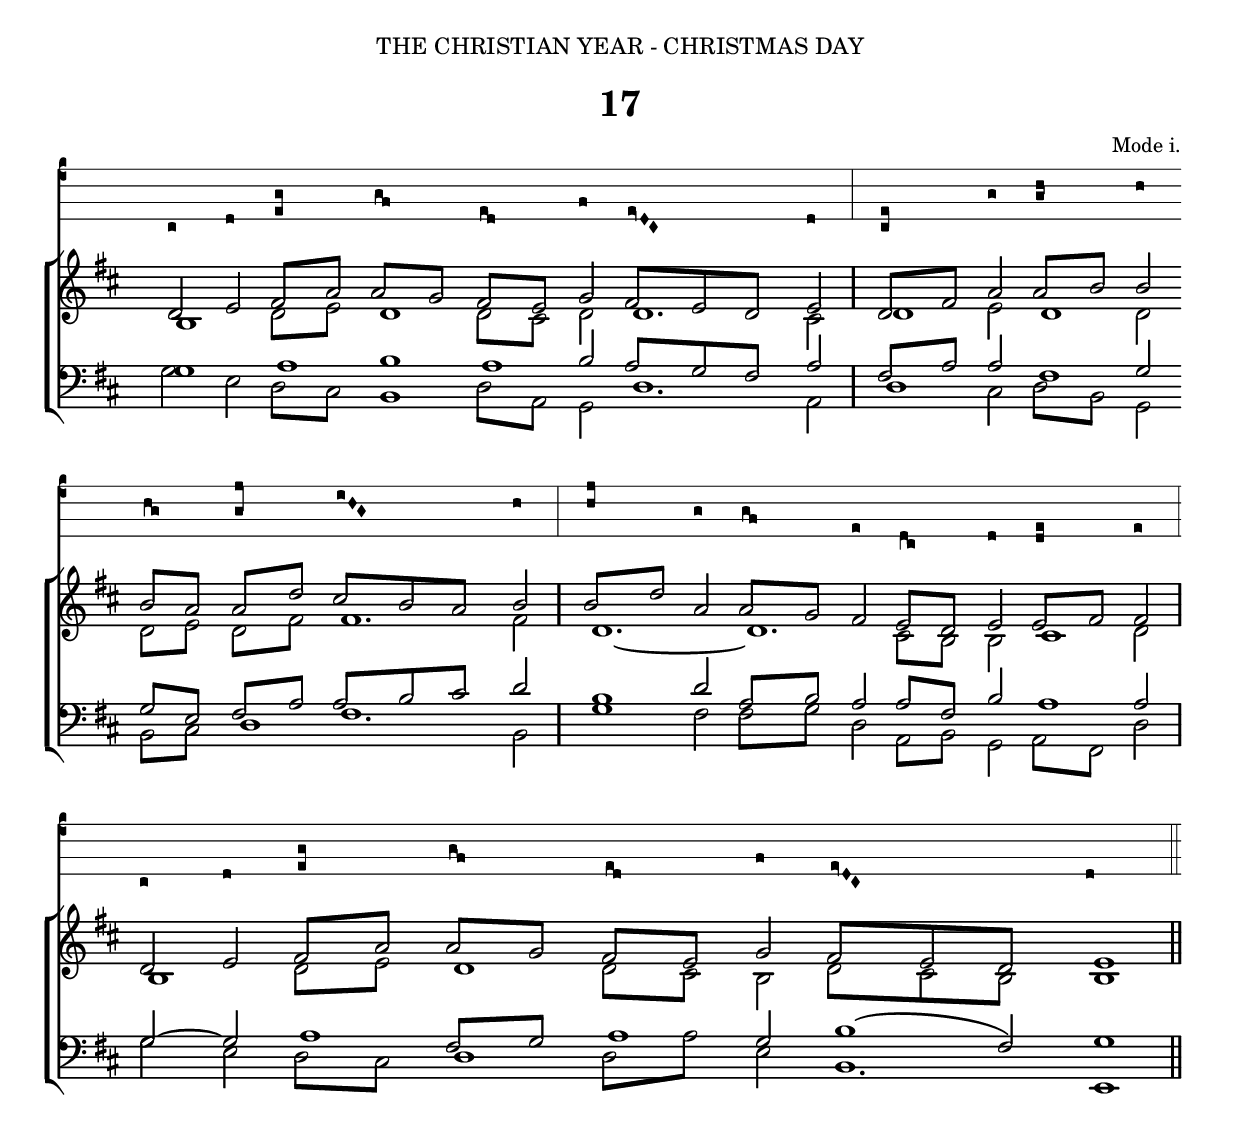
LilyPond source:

%%% 054.png
%%% Hymn 17 VOM HIMMEL HOCH "Criste Redemptor Omnium."
%%% Version 5


\version "2.10"

\include "gregorian-init.ly"

\header {
   dedication = \markup { \center-align {  "THE CHRISTIAN YEAR - CHRISTMAS DAY" \hspace #0.1 }}	
   title = "17"
   arranger = \markup { \small "Mode i." } 
   % *** suppresses "Engraved by Lilypond..." at the bottom of the page 
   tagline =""
}

global =  {
   \set Score.timing = ##f
   \key d \major
   \autoBeamOff
   \set Staff.midiInstrument = "church organ"
}


longnote = {
   % *** this macro contains the settings for the stemless note which is 2x duration of the stemmed white note    
   \once \override NoteHead #'duration-log = #0 
   \once \override Stem #'stencil = ##f
   \once \override NoteColumn #'force-hshift = #'0.4 
}

plainsong = { 
   \clef "vaticana-do3"
   \set fontSize = #3
 
c8 d \[ e \pes g \] \[ g \flexa f \] \[ e \flexa d \] f \[ \virga e \inclinatum d \inclinatum c \] d \bar "|" \[ c \pes e \] g \[ g \pes a \] a \bar " " \break
\[ a \flexa g \] \[ g \pes c' \] \[ b \inclinatum a \inclinatum g \] a \bar "|" \[ a \pes c' \] g \[ g \flexa f \] e \[ d \flexa c \] d \[ d \pes e \] e \bar "" \break
c8 d \[ e \pes g \] \[ g \flexa f \] \[ e \flexa d \] f \[ \virga e \inclinatum d \inclinatum c \] d s8 \bar "||" \break
}

globalAmen = {
   \set Score.timing = ##f
   \key d \major
   \time 2/1
   \set Staff.midiInstrument = "church organ"
   \set Staff.fontSize = #-3
   \override NoteHead #'duration-log = 1 
}

plainsongamen = {  
   \set Score.timing = ##f
   \clef "vaticana-do3"
   \set fontSize = #3
   \override Staff.StaffSymbol #'staff-space = #1.6
   \set Staff.midiInstrument = "church organ"
   \relative c' {
   \[ d,8\melisma \pes e8\melismaEnd \] \[ \override NoteHead #'extra-offset = #'(0.0 . -0.2) d8\melisma 
   \override NoteHead #'extra-offset = #'(-0.38 . 0) \flexa  c8 \pes 
   \override NoteHead #'extra-offset = #'(0.02 . 0.0) d8\melismaEnd \]  \bar "||" }
}  

soprano = \relative c' {
   d8 e8 fis8[ a8] a8[ g8] fis8[ e8] g8 fis8[ e d] e8 \bar "|" d8[ fis8] a8 a8[ b8] b8 \bar "" \break
   b8[ a8] a8[ d8] cis8[ b8 a8] b8 \bar "|" b8[ d8] a8 a8[ g8] fis8 e8[ d8] e8 e8[ fis8] fis8 \bar "|" \break
   d8 e8 fis8[ a8] a8[ g8] fis8[ e8] g8 fis8[ e d] \longnote e4 \bar "||" \break
}

alto = \relative c' { 
   \longnote b4 d8[ e8] \longnote d4 d8[ cis8] d8 \longnote d4. cis8 \bar "|" \longnote d4 e8 \longnote d4 d8 \bar "" \break 
   d8[ e8] d8[ fis8] \longnote fis4. fis8 \bar "|" \once \override Tie #'extra-offset = #'( 0 . -1.0 ) \longnote d4.~ \longnote d4. cis8[ b8] b8 \longnote cis4 d8 \bar "|" \break
   \longnote b4 d8[ e8] \longnote d4 d8[ cis8] b8 d8[ cis8 b8] \longnote b4 \bar "||" \break
}

tenor = \relative c { \clef bass
   \longnote g'4 \longnote a4 \longnote b4 \longnote a4 b8 a8[ g8 fis8] a8 \bar "|" fis8[ a8] a8 \longnote fis4 g8 \bar "" \break
   g8[ e8] fis8[ a8] a8[ b8 cis8] d8 \bar "|" \longnote b4 d8 a8[ b8] a8 a8[ fis8] b8 \longnote a4 a8 \bar "|" \break
   g8~ g8 \longnote a4 fis8[ g8] \longnote a4 g8 \longnote b4( fis8) \longnote g4 \bar "||" \break
}

bass = \relative c { \clef bass
   \once \override NoteColumn #'force-hshift = #'-0.5 g'8 e8 d8[ cis8] \longnote b4 d8[ a8] g8 \longnote d'4. a8 \bar "|" \longnote d4 cis8 d8[ b8] g8 \bar "" \break
   b8[ cis8] \longnote d4 \longnote fis4. b,8 \bar "|" \longnote g'4 fis8 fis8[ g8] d8 a8[ b8] g8 a8[ fis8] d'8 \bar "|" \break
   g8 e8 d8[ cis8] \longnote d4 d8[ a'8] e8 \longnote b4. \longnote e,4 \bar "||" \break
}

#(ly:set-option 'point-and-click #f)

\book {

\paper {
   #(set-paper-size "a4")
   % *** suppresses page numbering
   print-page-number = ##f
   ragged-last-bottom = ##t
   ragged-bottom = ##t
}


\score { <<

\new VaticanaStaff { \plainsong }

\new ChoirStaff <<

   \new Staff = "women" <<
      \context Voice = sopranos { \voiceOne \global \soprano }
      \context Voice = altos { \voiceTwo \global \alto } 
                        >> 
   \new Staff = "men"   << 
      \context Voice = tenors { \voiceOne \global \tenor }
      \context Voice = basses { \voiceTwo \global \bass  } 
                        >> 
                >>
>>

\layout { 

   ragged-right = ##f
   % *** makes sure last system spreads right across the page
   ragged-last = ##f

\context { \Score
   \remove "Bar_number_engraver"
   % *** uncomment this to remove system start bar 
   % \override SystemStartBar #'stencil = ##f 
}

\context { \VaticanaStaff
   % *** Increases distance between lines of staff  
   \override StaffSymbol #'staff-space = #1.6            
   % *** Changes staff to black instead of default red
   \revert StaffSymbol #'color
   % *** Makes clef bigger       
   \override Clef #'font-size = #3
   % *** Would make ledger lines black, if there were any
   \revert LedgerLineSpanner #'color
   % *** Makes terminal barline visible 
   \override BarLine #'transparent = ##f
   \remove Custos_engraver 
   \remove Key_engraver
   \override Accidental  #'transparent = ##t
   % **** Moves lines closer together
   %\override VerticalAxisGroup #'minimum-Y-extent = #'(-2 . 0)
}

\context { \Staff
           \override TimeSignature #'transparent = ##t
           \override NoteHead #'duration-log = #1
           \override Stem #'flag-style = #'no-flag 
} 

} % end layout

} % end score



%%% This next score block generates the midi %%%

\score {	
\new ChoirStaff <<
\new Staff = "upper" <<
\context Voice = sopranos { \voiceOne \global \soprano }
\context Voice = altos { \voiceTwo \global \alto }
                      >> 
\new Staff = "lower" <<
\context Voice = tenors { \voiceOne \global \tenor }
\context Voice = bass { \voiceTwo \global \bass }
                    >>
	        >>	  
\midi { 
   \context {
       \Score 
       tempoWholesPerMinute = #(ly:make-moment 80 8) } } 
}

%%% End of midi generation block %%% 



\markup {
   % change number as necessary to centre lyrics block
   \hspace #30   

\column { 

% whole lyrics block is formatted into a single column

% heading section
   \line { \small { \hspace #4 \italic "See also: " "613 Of the Father's heart begotten." } }
   % adds vertical spacing between lines
   \hspace #1  
   \line { \small { \hspace #-18 \smallCaps "Office Hymn. M." \hspace #10 "Christe Redemptor omnium." \hspace #10 \italic "6th cent.  Tr. J. M. Neale." } } 
   % adds vertical spacing between heading and lyrics.
   \hspace #3  
   
% lyrics section 1: double column of verses
% Create a line made up of two columns of verse separated by a vertical line
   \line {
         % first column of verse  
            % return to LH margin
            \hspace #-30
         \column {  
                 \line { \hspace #2.2 
                         \column { \lower #2.4 \fontsize #8 "J" }   %%Drop Cap goes here
                         \hspace #-1    %% adjust this if other letters are too far from Drop Cap
		         \column { \raise #0.0 "ESU, the Father's only Son,"  
                                   "  Whose death for all redemption won;"  } 
                       }          

                 \line { \hspace #2.5  %%adjust hspace until this line left edge is flush with Drop Cap
                         \lower  #1.56  %%adjust this until the line spacing looks right
		         \column { "Before the worlds, of God most high"
			           "Begotten all ineffably:" } 
                       }

                 
                 } % end first column of verse

         % create some space between first column of verse and the vertical line
         \hspace #7

         % vertical line	
         \column { \filled-box #'(0.0 . 0.1) #'(-10 . 2) #0 }

         % second column of verse
         \column { \line { \hspace #5 "2  " \column { "The Father's light and splendour thou,"
                                                      "Their endless hope to thee that bow;" 
                                                      "Accept the prayers and praise to-day"
                                                      "That through the world thy servants pay." } 
                         }
 
                 } % end second column of verse

   } % end master line

% lyrics section 2: single column of verses

                 	\hspace #3 
                        \line { "3  "
                          \column { 
                                   "Salvation's author, call to mind"
                	           "How, taking form of humankind,"
			           "Born of a Virgin undefiled,"
	         		   "Thou in man's flesh becam'st a child." } }
                 	\hspace #1 
           		\line { "4  "
			  \column {	     
				  "Thus testifies the present day,"
				  "Through every year in long array,"
				  "That thou, salvation's source alone,"
				  "Proceededst from the Father's throne." } }
			\hspace #1 
           		\line { "5  "
			  \column {	     
				  "Whence sky, and stars, and sea's abyss,"
				  "And earth, and all that therein is,"
				  "Shall still, with laud and carol meet,"
				  "The Author of thine advent greet." } }
			\hspace #1 
           		\line { "6  "
			  \column {	     
				  "And we who, by thy precious blood"
				  "From sin redeemed, are marked for God,"
				  "On this the day that saw thy birth,"
				  "Sing the new song of ransomed earth:" } }
	   	       \hspace #1 
           		\line { "7. "
			  \column {	     
				  "For that thine advent glory be,"
				  "O Jesu, virgin-born, to thee;"
				  "With Father, and with Holy Ghost,"
				  "From men and from the heavenly host.     Amen." } }

} % end column that is entire lyrics block

} % end markup

%%% Amen block %%%

\score { << 

<<

\new VaticanaStaff << 
   \new VaticanaVoice = "plainsongAmen" { \plainsongamen }
   \new Lyrics \lyricsto "plainsongAmen" { \override LyricText #'font-size = #-1 { A -- men. } } 
>> % end vaticana staff

\new ChoirStaff << 
   \new Staff = upper << 
       \new Voice = "sopranos" { \relative c' { \globalAmen \voiceOne e8[ fis8] e8[ d8 e8] \bar "||" } }
       \new Voice = "altos"    { \relative c' { \globalAmen \voiceTwo cis8[ d8] cis8[ b8 b8] \bar "||" } } 
                      >>
   \new Staff = lower << 
       \new Voice = "tenors"   { \relative c { \globalAmen \voiceOne \clef bass \longnote a'4 a8[ fis8 g8] \bar "||" } }
       \new Voice = "basses"   { \relative c { \globalAmen \voiceTwo \clef bass a8[ d8] a8[ b8 e,8] \bar "||" } }
                                                                >> 
                     >>
>> % end choir staff 

>>


\layout { 
   % #(layout-set-staff-size 5)
   indent = 13\cm
   %raggedright = ##t
   packed = ##f

\context { \Score 
   timing = ##f 
   \override TimeSignature #'transparent = ##t
   \override SeparationItem #'padding = #2 
   \remove "Bar_number_engraver" }

\context { \VaticanaStaff
   % *** Increases distance between lines of staff  
   \override StaffSymbol #'staff-space = #1.6            
   % *** Changes staff to black instead of default red
   \revert StaffSymbol #'color
   % *** Makes clef bigger       
   \override Clef #'font-size = #3
   % *** Would make ledger lines black, if there were any
   \revert LedgerLineSpanner #'color
   % *** Makes terminal barline visible 
   \override BarLine #'transparent = ##f }

\context { \Staff
           \override StaffSymbol #'staff-space = #(magstep -1) }

} % end Amen layout

} % end Amen score

%%% This next score block generates the amen midi %%%

\score {	
\new ChoirStaff << 
   \new Staff = upper << 
       \new Voice = "sopranos" { \relative c' { \globalAmen \voiceOne e8[ fis8] e8[ d8 e8] \bar "||" } }
       \new Voice = "altos"    { \relative c' { \globalAmen \voiceTwo cis8[ d8] cis8[ b8 b8] \bar "||" } } 
                      >>
   \new Staff = lower << 
       \new Voice = "tenors"   { \relative c { \globalAmen \voiceOne \clef bass \longnote a'4 a8[ fis8 g8] \bar "||" } }
       \new Voice = "basses"   { \relative c { \globalAmen \voiceTwo \clef bass a8[ d8] a8[ b8 e,8] \bar "||" } }
                     >>
>> % end choir staff 	 
 
\midi { 
   \context {
       \Score 
       tempoWholesPerMinute = #(ly:make-moment 80 8) } } 
}

%%% End of amen midi generation block %%% 

} % book bracket